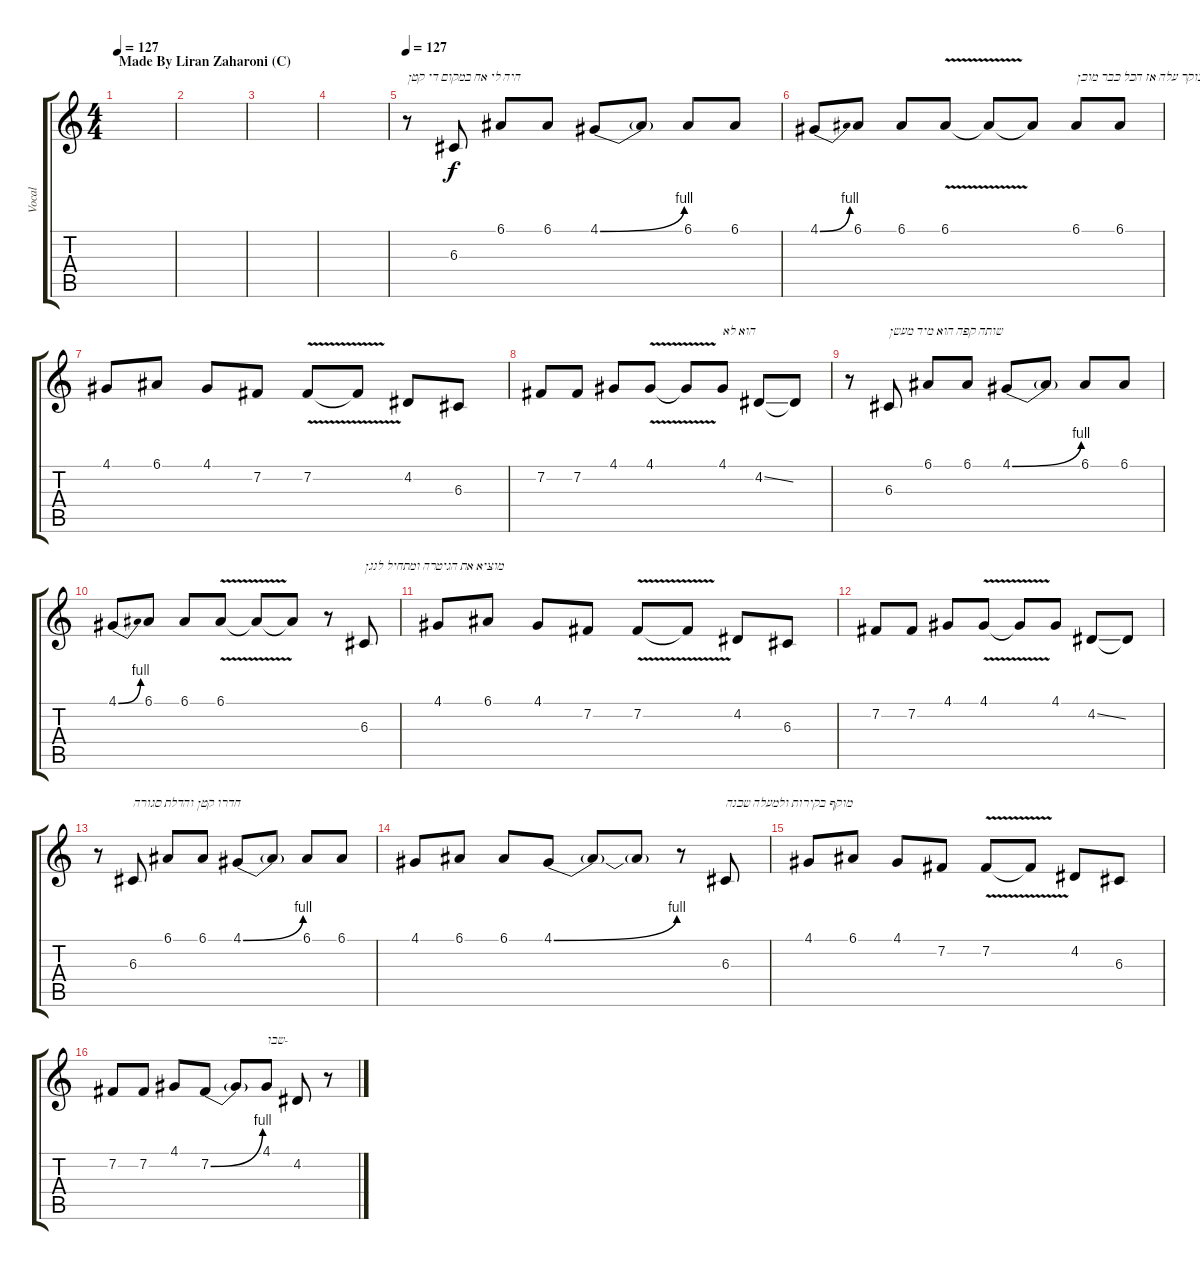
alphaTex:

\track ("Vocal" "Vocal") {instrument lead6voice}
\staff {score tabs}
\tuning (E4 B3 G3 D3 A2 E2) {hide}
\ts (4 4)
\section ("" "Made By Liran Zaharoni (C)")
\tempo 127
\tempo 135
\tempo 127
\clef g2
\ks c
|
|
|
|
\tempo 127
r.8{txt "היה לי אח במקום די קטן"} 6.3.8 6.1.8 6.1.8 4.1{be (bend 0 0 60 4)}.8 4.1{t}.8 6.1.8 6.1.8 |
4.1{be (bend 0 0 60 4)}.8 6.1.8 6.1.8 6.1{v}.8 6.1{t}.8 6.1{t}.8 6.1.8{txt "עם הבוקר עלה אז הכל כבר מוכן"} 6.1.8 |
4.1.8 6.1.8 4.1.8 7.2.8 7.2{v}.8 7.2{t}.8 4.2.8 6.3.8 |
7.2.8 7.2.8 4.1.8 4.1{v}.8 4.1{t}.8 4.1.8{txt "הוא לא"} 4.2{ss}.8 4.2{t}.8 |
r.8 6.3.8{txt "שותה קפה הוא מיד מעשן"} 6.1.8 6.1.8 4.1{be (bend 0 0 60 4)}.8 4.1{t}.8 6.1.8 6.1.8 |
4.1{be (bend 0 0 60 4)}.8 6.1.8 6.1.8 6.1{v}.8 6.1{t}.8 6.1{t}.8 r.8 6.3.8{txt "מוציא את הגיטרה ומתחיל לנגן"} |
4.1.8 6.1.8 4.1.8 7.2.8 7.2{v}.8 7.2{t}.8 4.2.8 6.3.8 |
7.2.8 7.2.8 4.1.8 4.1{v}.8 4.1{t}.8 4.1.8 4.2{ss}.8 4.2{t}.8 |
r.8 6.3.8{txt "חדרו קטן והדלת סגורה"} 6.1.8 6.1.8 4.1{be (bend 0 0 60 4)}.8 4.1{t}.8 6.1.8 6.1.8 |
4.1.8 6.1.8 6.1.8 4.1{be (bend 0 0 60 4)}.8 4.1{t}.8 4.1{t}.8 r.8 6.3.8{txt "מוקף בקירות ולמעלה שכנה "} |
4.1.8 6.1.8 4.1.8 7.2.8 7.2{v}.8 7.2{t}.8 4.2.8 6.3.8 |
7.2.8 7.2.8 4.1.8 7.2{be (bend 0 0 60 4)}.8 7.2{t}.8 4.1.8{txt "שבו-"} 4.2.8 r.8
